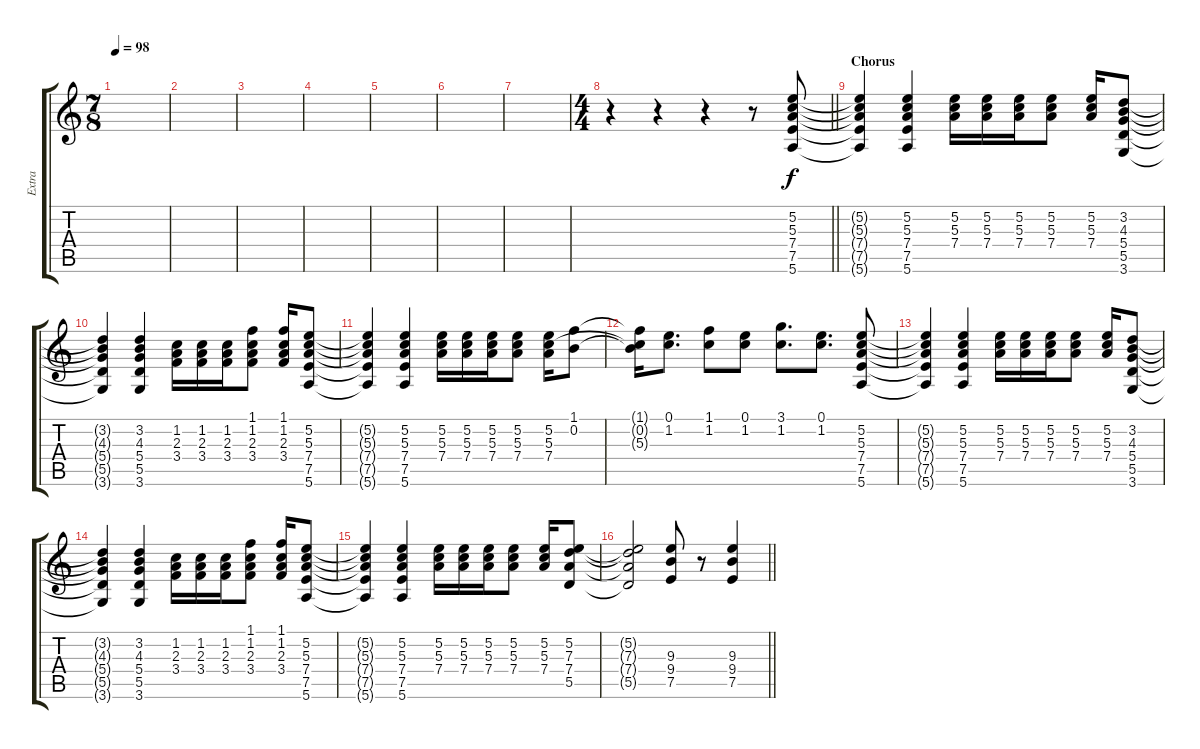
\track ("Extra" "Extra") {instrument distortionguitar}
\staff {score tabs}
\tuning (E4 B3 G3 D3 A2 E2) {hide}
\ts (7 8)
\tempo 98
\clef g2
\ks c
|
|
|
|
|
|
|
\ts (4 4)
\barLineRight lightlight
r.4 r.4 r.4 r.8 (5.2 5.3 7.4 7.5 5.6).8{instrument acousticguitarsteel} |
\section ("" "Chorus")
(5.2{t} 5.3{t} 7.4{t} 7.5{t} 5.6{t}).4{volume 8 instrument acousticguitarsteel} (5.2 5.3 7.4 7.5 5.6).4 (5.2 5.3 7.4).16 (5.2 5.3 7.4).16 (5.2 5.3 7.4).16 (5.2 5.3 7.4).8 (5.2 5.3 7.4).16 (3.2 4.3 5.4 5.5 3.6).8 |
(3.2{t} 4.3{t} 5.4{t} 5.5{t} 3.6{t}).4 (3.2 4.3 5.4 5.5 3.6).4 (1.2 2.3 3.4).16 (1.2 2.3 3.4).16 (1.2 2.3 3.4).16 (1.1 1.2 2.3 3.4).8 (1.1 1.2 2.3 3.4).16 (5.2 5.3 7.4 7.5 5.6).8 |
(5.2{t} 5.3{t} 7.4{t} 7.5{t} 5.6{t}).4 (5.2 5.3 7.4 7.5 5.6).4 (5.2 5.3 7.4).16 (5.2 5.3 7.4).16 (5.2 5.3 7.4).16 (5.2 5.3 7.4).8 (5.2 5.3 7.4).16 (1.1 0.2).8 |
(1.1{t} 0.2{t} 5.3{t}).16 (0.1 1.2).8{d} (1.1 1.2).8 (0.1 1.2).8 (3.1 1.2).8{d} (0.1 1.2).8{d} (5.2 5.3 7.4 7.5 5.6).8 |
(5.2{t} 5.3{t} 7.4{t} 7.5{t} 5.6{t}).4 (5.2 5.3 7.4 7.5 5.6).4 (5.2 5.3 7.4).16 (5.2 5.3 7.4).16 (5.2 5.3 7.4).16 (5.2 5.3 7.4).8 (5.2 5.3 7.4).16 (3.2 4.3 5.4 5.5 3.6).8 |
(3.2{t} 4.3{t} 5.4{t} 5.5{t} 3.6{t}).4 (3.2 4.3 5.4 5.5 3.6).4 (1.2 2.3 3.4).16 (1.2 2.3 3.4).16 (1.2 2.3 3.4).16 (1.1 1.2 2.3 3.4).8 (1.1 1.2 2.3 3.4).16 (5.2 5.3 7.4 7.5 5.6).8 |
(5.2{t} 5.3{t} 7.4{t} 7.5{t} 5.6{t}).4 (5.2 5.3 7.4 7.5 5.6).4 (5.2 5.3 7.4).16 (5.2 5.3 7.4).16 (5.2 5.3 7.4).16 (5.2 5.3 7.4).8 (5.2 5.3 7.4).16 (5.2 7.3 7.4 5.5).8 |
\barLineRight lightlight
(5.2{t} 7.3{t} 7.4{t} 5.5{t}).2 (9.3 9.4 7.5).8 r.8 (9.3 9.4 7.5).4
